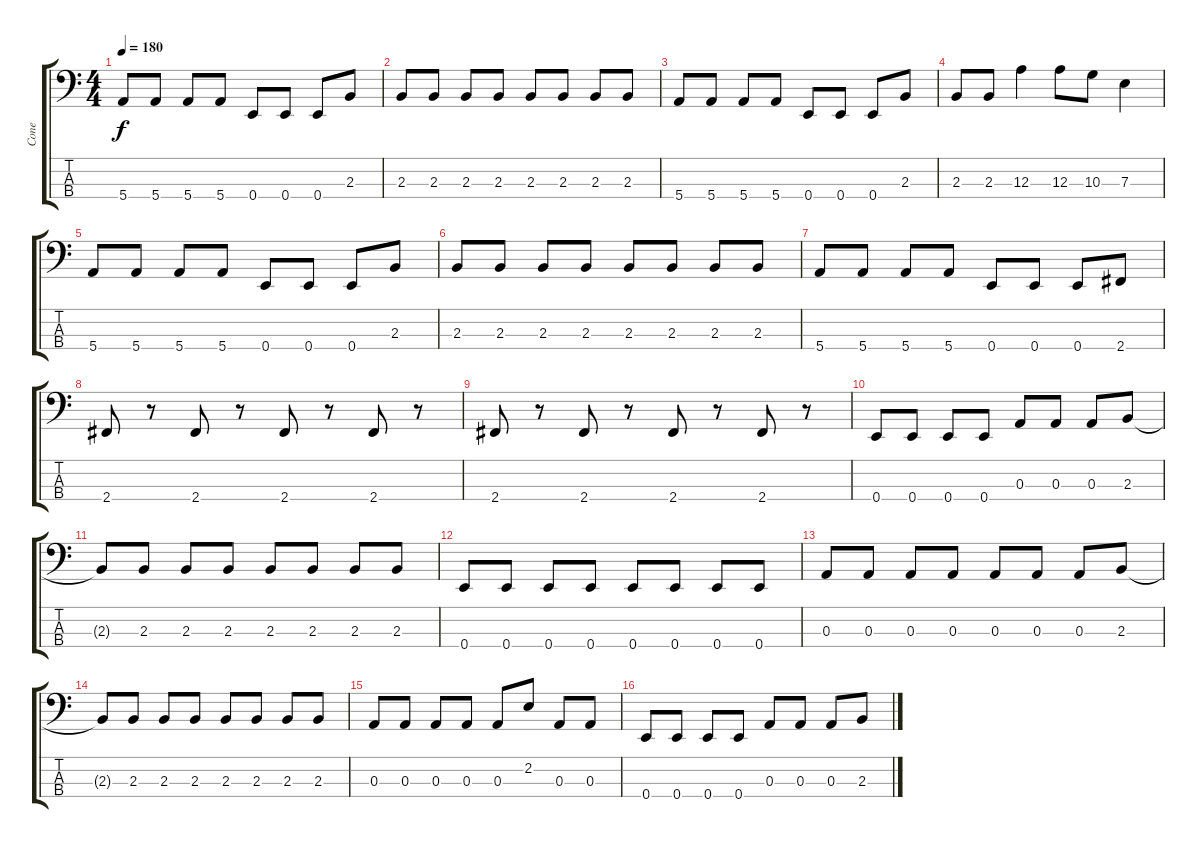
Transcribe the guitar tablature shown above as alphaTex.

\track ("Cone" "Cone") {instrument electricbasspick}
\staff {score tabs}
\tuning (G2 D2 A1 E1) {hide}
\ts (4 4)
\tempo 180
\clef f4
\ks c
5.4.8{dy f} 5.4.8 5.4.8 5.4.8 0.4.8 0.4.8 0.4.8 2.3.8 |
2.3.8 2.3.8 2.3.8 2.3.8 2.3.8 2.3.8 2.3.8 2.3.8 |
5.4.8 5.4.8 5.4.8 5.4.8 0.4.8 0.4.8 0.4.8 2.3.8 |
2.3.8 2.3.8 12.3.4 12.3.8 10.3.8 7.3.4 |
5.4.8 5.4.8 5.4.8 5.4.8 0.4.8 0.4.8 0.4.8 2.3.8 |
2.3.8 2.3.8 2.3.8 2.3.8 2.3.8 2.3.8 2.3.8 2.3.8 |
5.4.8 5.4.8 5.4.8 5.4.8 0.4.8 0.4.8 0.4.8 2.4.8 |
2.4.8 r.8 2.4.8 r.8 2.4.8 r.8 2.4.8 r.8 |
2.4.8 r.8 2.4.8 r.8 2.4.8 r.8 2.4.8 r.8 |
0.4.8 0.4.8 0.4.8 0.4.8 0.3.8 0.3.8 0.3.8 2.3.8 |
2.3{t}.8 2.3.8 2.3.8 2.3.8 2.3.8 2.3.8 2.3.8 2.3.8 |
0.4.8 0.4.8 0.4.8 0.4.8 0.4.8 0.4.8 0.4.8 0.4.8 |
0.3.8 0.3.8 0.3.8 0.3.8 0.3.8 0.3.8 0.3.8 2.3.8 |
2.3{t}.8 2.3.8 2.3.8 2.3.8 2.3.8 2.3.8 2.3.8 2.3.8 |
0.3.8 0.3.8 0.3.8 0.3.8 0.3.8 2.2.8 0.3.8 0.3.8 |
0.4.8 0.4.8 0.4.8 0.4.8 0.3.8 0.3.8 0.3.8 2.3.8
